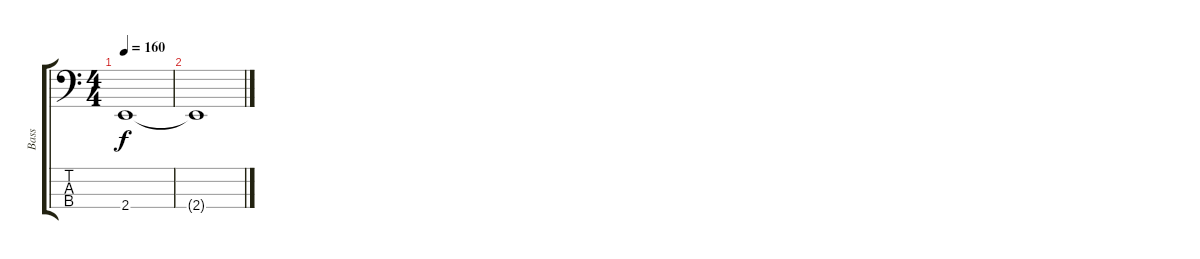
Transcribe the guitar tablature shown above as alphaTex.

\track ("Bass" "Bass") {instrument electricbasspick}
\staff {score tabs}
\tuning (G2 D2 A1 D1) {hide}
\ts (4 4)
\tempo 160
\clef f4
\ks c
2.4.1{dy f} |
2.4{t}.1
